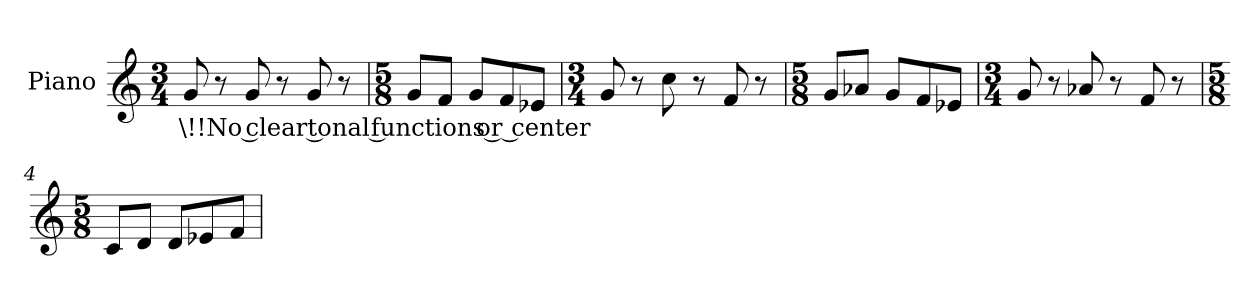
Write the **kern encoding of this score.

**kern	**text
*part1	*part1
*staff1	*staff1
*I"Piano	*
*I'Pno.	*
!!LO:PB:g=z
*clefG2	*
*k[]	*
*a:	*
*M3/4	*
=1	=1
!	!LO:LY:b:color=#000000
8gi/	\!!No clear tonal functions or center
8r	.
8gi/	.
8r	.
8gi/	.
8r	.
=	=
*M5/8	*
8gi/L	.
8fi/J	.
8gi/L	.
8fi/	.
8e-Xi/J	.
=1	=1
*M3/4	*
8gi/	.
8r	.
8cci\	.
8r	.
8fi/	.
8r	.
=2	=2
*M5/8	*
8gi/L	.
8a-Xi/J	.
8gi/L	.
8fi/	.
8e-Xi/J	.
!!LO:LB:g=z
=3	=3
*M3/4	*
8gi/	.
8r	.
8a-Xi/	.
8r	.
8fi/	.
8r	.
=4	=4
*M5/8	*
8ci/L	.
8di/J	.
8di/L	.
8e-Xi/	.
8fi/J	.
=	=
*-	*-
